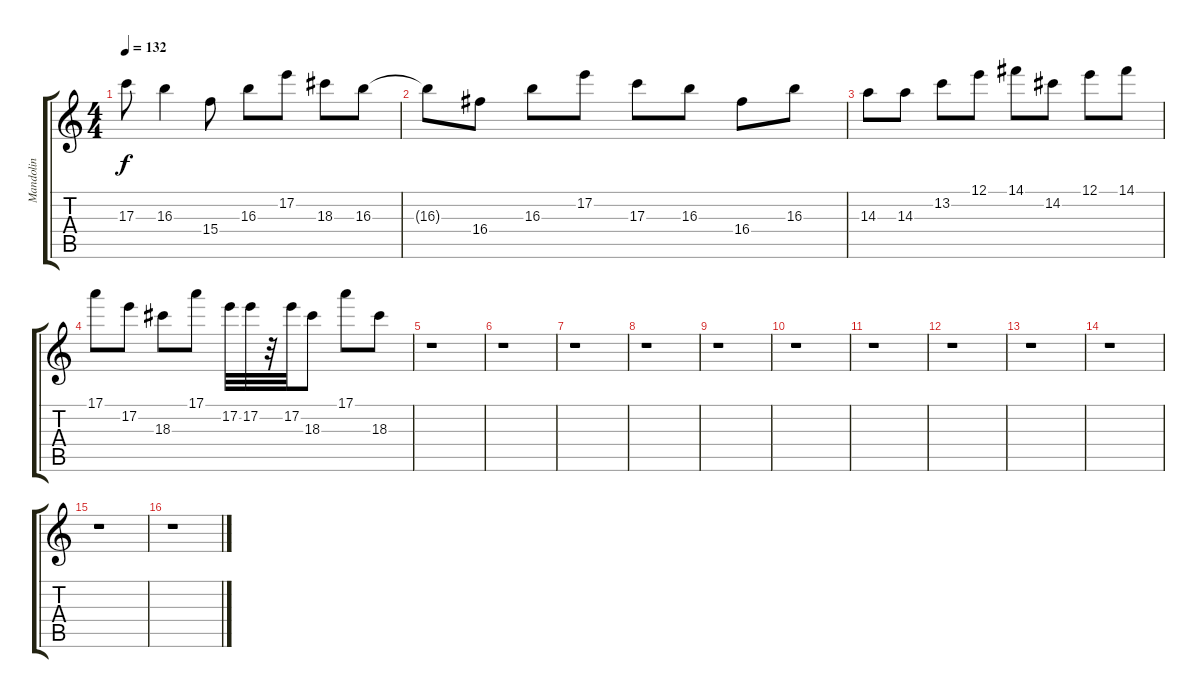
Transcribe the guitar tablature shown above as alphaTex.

\track ("Mandolin" "Mandolin") {instrument acousticguitarnylon}
\staff {score tabs}
\tuning (E4 B3 G3 D3 A2 E2) {hide}
\ts (4 4)
\tempo 132
\clef g2
\ks c
17.3.8{dy f} 16.3.4 15.4.8 16.3.8 17.2.8 18.3.8 16.3.8 |
16.3{t}.8 16.4.8 16.3.8 17.2.8 17.3.8 16.3.8 16.4.8 16.3.8 |
14.3.8 14.3.8 13.2.8 12.1.8 14.1.8 14.2.8 12.1.8 14.1.8 |
17.1.8 17.2.8 18.3.8 17.1.8 17.2.32 17.2.32 r.32 17.2.32 18.3.8 17.1.8 18.3.8 |
r.1 |
r.1 |
r.1 |
r.1 |
r.1 |
r.1 |
r.1 |
r.1 |
r.1 |
r.1 |
r.1 |
r.1
